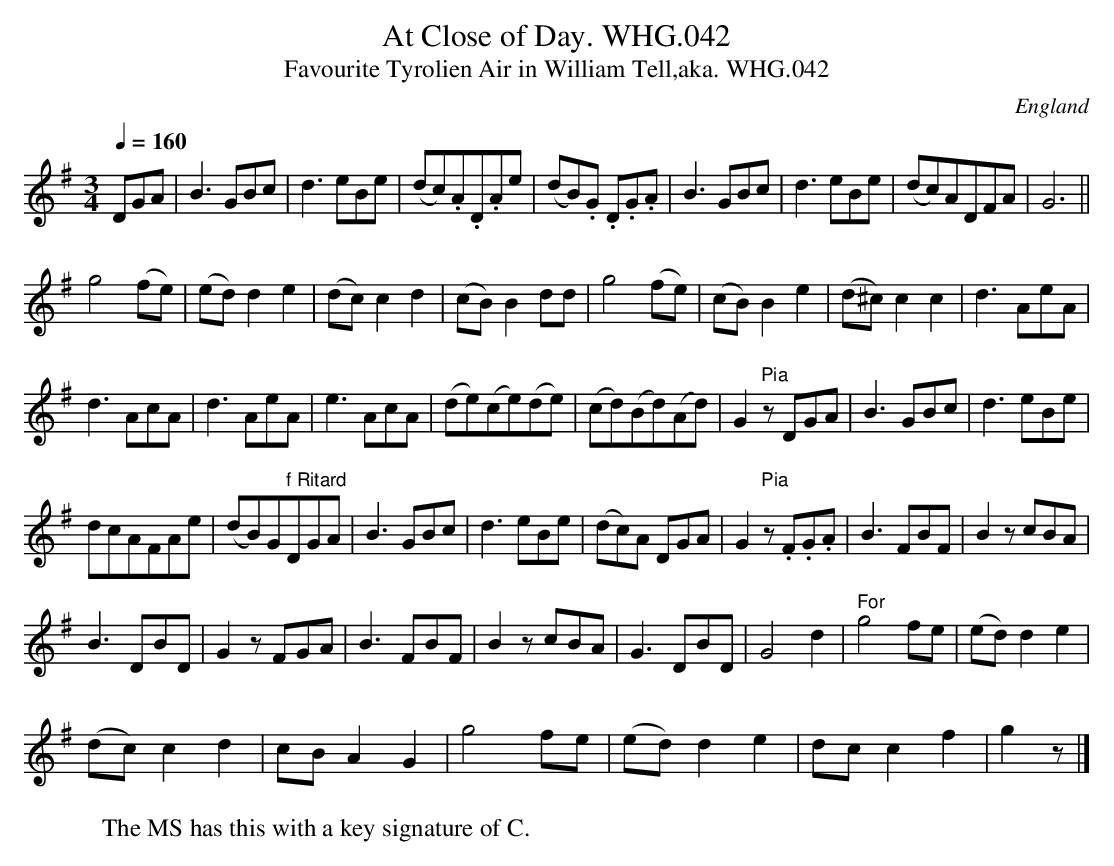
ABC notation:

X:1
T:At Close of Day. WHG.042
T:Favourite Tyrolien Air in William Tell,aka. WHG.042
O:England
M:3/4
L:1/8
Q:1/4=160
notC:Rossini
K:G major
DGA|B3GBc|d3eBe|(dc).A.D.Ae|(dB).G .D.G.A|\
B3 GBc|d3 eBe|(dc)ADFA|G6||
g4(fe)|(ed)d2e2|(dc)c2d2|(cB)B2dd|\
g4(fe)|(cB)B2e2|(d^c)c2c2|d3AeA|
d3AcA|d3AeA|e3 AcA|(de)(ce)(de)|\
(cd)(Bd)(Ad)|G2" Pia"zDGA|B3GBc|d3eBe|
dcAFAe|(dB)G" f Ritard"DGA|B3GBc|d3eBe|\
(dc)A DGA|G2" Pia"z.F.G.A|B3FBF|B2zcBA|
B3DBD|G2zFGA|B3FBF|B2zcBA|\
G3DBD|G4d2|" For"g4fe|(ed)d2e2|
(dc)c2d2|cBA2G2|g4fe|(ed)d2e2|\
dcc2f2|g2z|]
W:The MS has this with a key signature of C.
